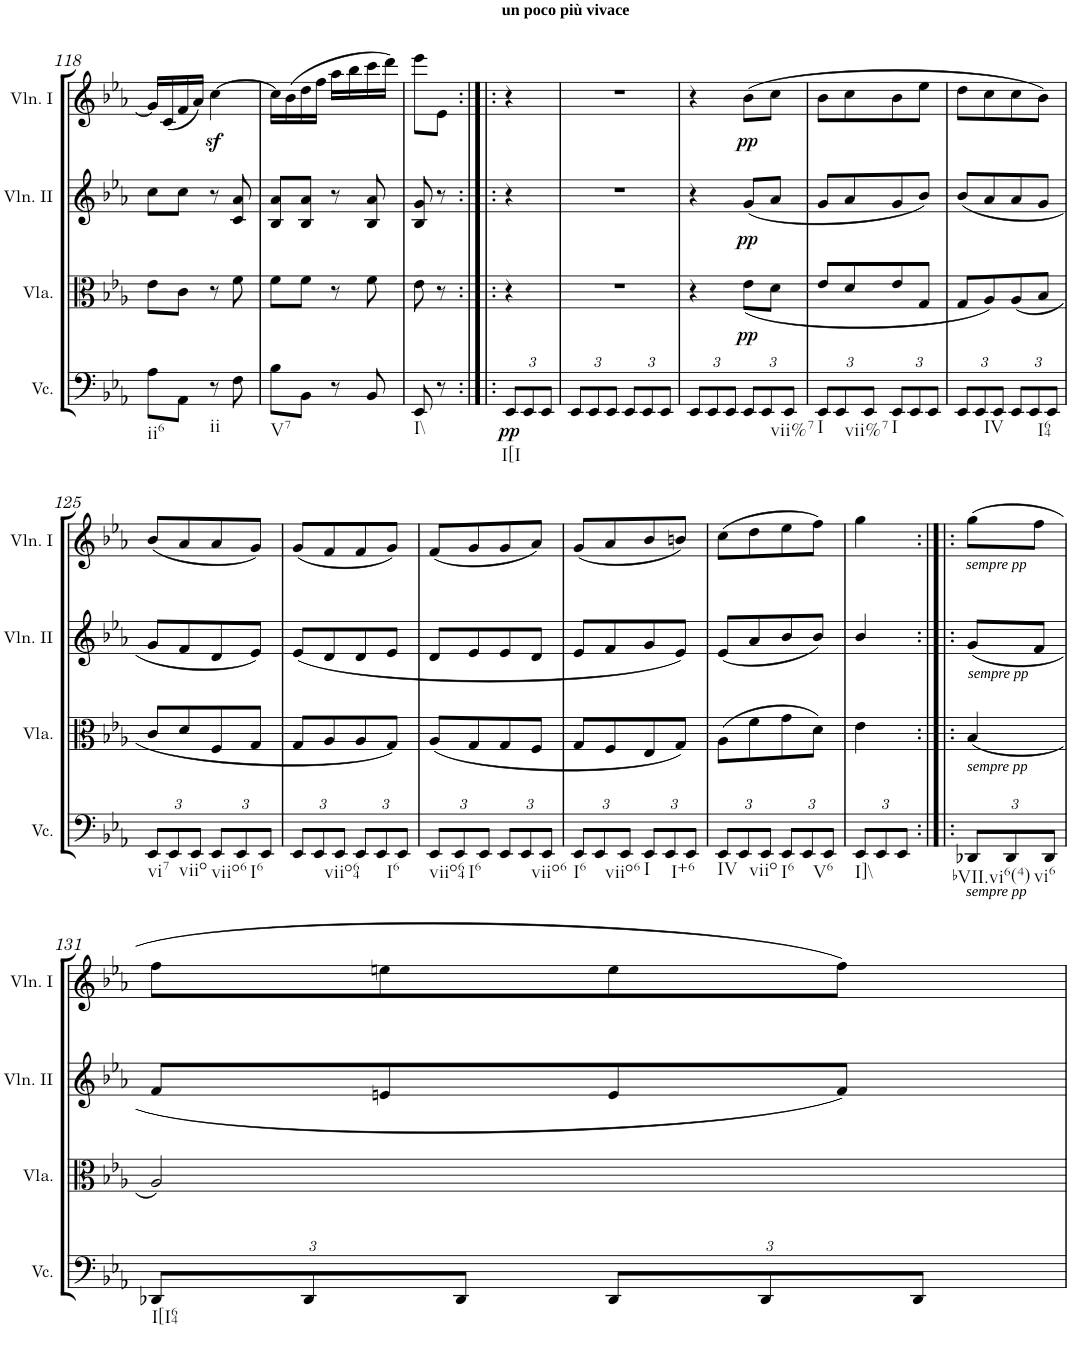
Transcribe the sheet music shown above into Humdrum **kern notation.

**kern	**dynam	**kern	**dynam	**kern	**dynam	**kern	**dynam
*part4	*part4	*part3	*part3	*part2	*part2	*part1	*part1
*staff4	*staff4	*staff3	*staff3	*staff2	*staff2	*staff1	*staff1
*I"Violoncello	*	*I"Viola	*	*I"Violin II	*	*I"Violin I	*
*I'Vc.	*	*I'Vla.	*	*I'Vln. II	*	*I'Vln. I	*
!!LO:PB:g=z
*clefF4	*	*clefC3	*	*clefG2	*	*clefG2	*
*k[b-e-a-]	*	*k[b-e-a-]	*	*k[b-e-a-]	*	*k[b-e-a-]	*
*M2/4	*	*M2/4	*	*M2/4	*	*M2/4	*
=118	=118	=118	=118	=118	=118	=118	=118
!LO:TX:b:t=ii6	!	!	!	!	!	!	!
8A-\L	.	8e-\L	.	8cc\L	.	16g/LL]	.
.	.	.	.	.	.	(16c/	.
8AA-\J	.	8c\J	.	8cc\J	.	16f/	.
.	.	.	.	.	.	16a-/JJ)	.
!LO:TX:b:t=ii	!	!	!	!	!	!	!
8r	.	8r	.	8r	.	[4ccz<\	.
8F\	.	8f\	.	8c/ 8a-/	.	.	.
=119	=119	=119	=119	=119	=119	=119	=119
!LO:TX:b:t=V7	!	!	!	!	!	!	!
8B-\L	.	8f\L	.	8B-/ 8a-/L	.	16cc\LL]	.
.	.	.	.	.	.	(16b-\	.
8BB-\J	.	8f\J	.	8B-/ 8a-/J	.	16dd\	.
.	.	.	.	.	.	16ff\JJ	.
8r	.	8r	.	8r	.	16aa-\LL	.
.	.	.	.	.	.	16bb-\	.
8BB-/	.	8f\	.	8B-/ 8a-/	.	16ccc\	.
.	.	.	.	.	.	16ddd\JJ)	.
=120	=120	=120	=120	=120	=120	=120	=120
!LO:TX:b:t=I\\	!	!	!	!	!	!	!
8EE-/	.	8e-\	.	8B-/ 8g/	.	8eee-\L	.
8r	.	8r	.	8r	.	8e-\J	.
=120X12:|!|:	=120X12:|!|:	=120X12:|!|:	=120X12:|!|:	=120X12:|!|:	=120X12:|!|:	=120X12:|!|:	=120X12:|!|:
*Xbrackettup	*	*	*	*	*	*	*
!	!	!	!	!	!	!LO:TX:a:B:t=un poco più vivace	!
!LO:TX:b:t=I[I	!	!	!	!	!	!	!
!	!LO:DY:b	!	!	!	!	!	!
12EE-/L	pp	4r	.	4r	.	4r	.
12EE-/	.	.	.	.	.	.	.
12EE-/J	.	.	.	.	.	.	.
=121	=121	=121	=121	=121	=121	=121	=121
12EE-/L	.	2r	.	2r	.	2r	.
12EE-/	.	.	.	.	.	.	.
12EE-/J	.	.	.	.	.	.	.
12EE-/L	.	.	.	.	.	.	.
12EE-/	.	.	.	.	.	.	.
12EE-/J	.	.	.	.	.	.	.
=122	=122	=122	=122	=122	=122	=122	=122
12EE-/L	.	4r	.	4r	.	4r	.
12EE-/	.	.	.	.	.	.	.
12EE-/J	.	.	.	.	.	.	.
!	!	!	!LO:DY:b	!	!LO:DY:b	!	!LO:DY:b
12EE-/L	.	(<8e-\L	pp	(8g/L	pp	(>8b-\L	pp
!LO:TX:b:t=vii%7	!	!	!	!	!	!	!
12EE-/	.	.	.	.	.	.	.
.	.	8d\J	.	8a-/J	.	8cc\J	.
12EE-/J	.	.	.	.	.	.	.
=123	=123	=123	=123	=123	=123	=123	=123
!LO:TX:b:t=I	!	!	!	!	!	!	!
12EE-/L	.	8e-/L	.	8g/L	.	8b-\L	.
!LO:TX:b:t=vii%7	!	!	!	!	!	!	!
12EE-/	.	.	.	.	.	.	.
.	.	8d/	.	8a-/	.	8cc\	.
12EE-/J	.	.	.	.	.	.	.
!LO:TX:b:t=I	!	!	!	!	!	!	!
12EE-/L	.	8e-/	.	8g/	.	8b-\	.
12EE-/	.	.	.	.	.	.	.
.	.	8G/J	.	8b-/J)	.	8ee-\J	.
12EE-/J	.	.	.	.	.	.	.
=124	=124	=124	=124	=124	=124	=124	=124
12EE-/L	.	8G/L	.	(<8b-/L	.	8dd\L	.
!LO:TX:b:t=IV	!	!	!	!	!	!	!
12EE-/	.	.	.	.	.	.	.
.	.	8A-/)	.	8a-/	.	8cc\	.
12EE-/J	.	.	.	.	.	.	.
12EE-/L	.	(<8A-/	.	8a-/	.	8cc\	.
!LO:TX:b:t=I64	!	!	!	!	!	!	!
12EE-/	.	.	.	.	.	.	.
.	.	8B-/J	.	8g/J	.	8b-\J)	.
12EE-/J	.	.	.	.	.	.	.
!!LO:LB:g=z
=125	=125	=125	=125	=125	=125	=125	=125
!LO:TX:b:t=vi7	!	!	!	!	!	!	!
12EE-/L	.	8c/L	.	8g/L	.	(8b-/L	.
!LO:TX:b:t=viio	!	!	!	!	!	!	!
12EE-/	.	.	.	.	.	.	.
.	.	8d/	.	8f/	.	8a-/	.
12EE-/J	.	.	.	.	.	.	.
!LO:TX:b:t=viio6	!	!	!	!	!	!	!
12EE-/L	.	8F/	.	8d/	.	8a-/	.
!LO:TX:b:t=I6	!	!	!	!	!	!	!
12EE-/	.	.	.	.	.	.	.
.	.	8G/J	.	8e-/J)	.	8g/J)	.
12EE-/J	.	.	.	.	.	.	.
=126	=126	=126	=126	=126	=126	=126	=126
12EE-/L	.	8G/L	.	(<8e-/L	.	(8g/L	.
!LO:TX:b:t=viio64	!	!	!	!	!	!	!
12EE-/	.	.	.	.	.	.	.
.	.	8A-/	.	8d/	.	8f/	.
12EE-/J	.	.	.	.	.	.	.
12EE-/L	.	8A-/	.	8d/	.	8f/	.
!LO:TX:b:t=I6	!	!	!	!	!	!	!
12EE-/	.	.	.	.	.	.	.
.	.	8G/J)	.	8e-/J	.	8g/J)	.
12EE-/J	.	.	.	.	.	.	.
=127	=127	=127	=127	=127	=127	=127	=127
!LO:TX:b:t=viio64	!	!	!	!	!	!	!
12EE-/L	.	(<8A-/L	.	8d/L	.	(8f/L	.
!LO:TX:b:t=I6	!	!	!	!	!	!	!
12EE-/	.	.	.	.	.	.	.
.	.	8G/	.	8e-/	.	8g/	.
12EE-/J	.	.	.	.	.	.	.
12EE-/L	.	8G/	.	8e-/	.	8g/	.
!LO:TX:b:t=viio6	!	!	!	!	!	!	!
12EE-/	.	.	.	.	.	.	.
.	.	8F/J	.	8d/J	.	8a-/J)	.
12EE-/J	.	.	.	.	.	.	.
=128	=128	=128	=128	=128	=128	=128	=128
!LO:TX:b:t=I6	!	!	!	!	!	!	!
12EE-/L	.	8G/L	.	8e-/L	.	(8g/L	.
!LO:TX:b:t=viio6	!	!	!	!	!	!	!
12EE-/	.	.	.	.	.	.	.
.	.	8F/	.	8f/	.	8a-/	.
12EE-/J	.	.	.	.	.	.	.
!LO:TX:b:t=I	!	!	!	!	!	!	!
12EE-/L	.	8E-/	.	8g/	.	8b-/	.
!LO:TX:b:t=I+6	!	!	!	!	!	!	!
12EE-/	.	.	.	.	.	.	.
.	.	8G/J)	.	8e-/J)	.	8bn/J)	.
12EE-/J	.	.	.	.	.	.	.
=129	=129	=129	=129	=129	=129	=129	=129
!LO:TX:b:t=IV	!	!	!	!	!	!	!
12EE-/L	.	(8A-\L	.	(8e-/L	.	(8cc\L	.
!LO:TX:b:t=viio	!	!	!	!	!	!	!
12EE-/	.	.	.	.	.	.	.
.	.	8f\	.	8a-/	.	8dd\	.
12EE-/J	.	.	.	.	.	.	.
!LO:TX:b:t=I6	!	!	!	!	!	!	!
12EE-/L	.	8g\	.	8b-/	.	8ee-\	.
!LO:TX:b:t=V6	!	!	!	!	!	!	!
12EE-/	.	.	.	.	.	.	.
.	.	8d\J)	.	8b-/J)	.	8ff\J)	.
12EE-/J	.	.	.	.	.	.	.
=130	=130	=130	=130	=130	=130	=130	=130
!LO:TX:b:t=I]\\	!	!	!	!	!	!	!
12EE-/L	.	4e-\	.	4b-/	.	4gg\	.
12EE-/	.	.	.	.	.	.	.
12EE-/J	.	.	.	.	.	.	.
=130X13:|!|:	=130X13:|!|:	=130X13:|!|:	=130X13:|!|:	=130X13:|!|:	=130X13:|!|:	=130X13:|!|:	=130X13:|!|:
!	!	!	!	!	!	!LO:TX:b:i:t=sempre pp	!
!	!	!	!	!LO:TX:b:i:t=sempre pp	!	!	!
!	!	!LO:TX:b:i:t=sempre pp	!	!	!	!	!
!LO:TX:b:i:t=sempre pp	!	!	!	!	!	!	!
!LO:TX:b:t=bVII.vi6(4)	!	!	!	!	!	!	!
12DD-X/L	.	(4B-/	.	(8g/L	.	(8gg\L	.
!LO:TX:b:t=vi6	!	!	!	!	!	!	!
12DD-/	.	.	.	.	.	.	.
.	.	.	.	8f/J	.	8ff\J	.
12DD-/J	.	.	.	.	.	.	.
!!LO:LB:g=z
=131	=131	=131	=131	=131	=131	=131	=131
!LO:TX:b:t=I[I64	!	!	!	!	!	!	!
12DD-X/L	.	2A-/)	.	8f/L	.	8ff\L	.
12DD-/	.	.	.	.	.	.	.
.	.	.	.	8en/	.	8een\	.
12DD-/J	.	.	.	.	.	.	.
12DD-/L	.	.	.	8e/	.	8ee\	.
12DD-/	.	.	.	.	.	.	.
.	.	.	.	8f/J)	.	8ff\J)	.
12DD-/J	.	.	.	.	.	.	.
=	=	=	=	=	=	=	=
*-	*-	*-	*-	*-	*-	*-	*-
